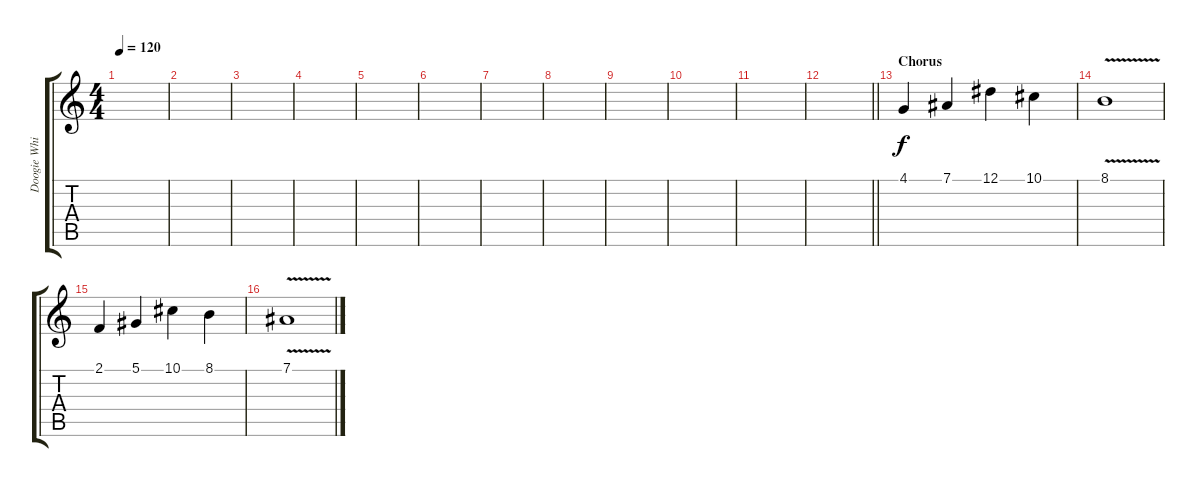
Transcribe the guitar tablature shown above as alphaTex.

\track ("Doogie White" "Doogie Whi") {instrument lead2sawtooth}
\staff {score tabs}
\tuning (Eb4 Bb3 Gb3 Db3 Ab2 Eb2) {hide}
\ts (4 4)
\tempo 120
\clef g2
\ks c
|
|
|
|
|
|
|
|
|
|
|
\barLineRight lightlight
|
\section ("" "Chorus")
4.1.4 7.1.4 12.1.4 10.1.4 |
8.1{v}.1 |
2.1.4 5.1.4 10.1.4 8.1.4 |
7.1{v}.1
